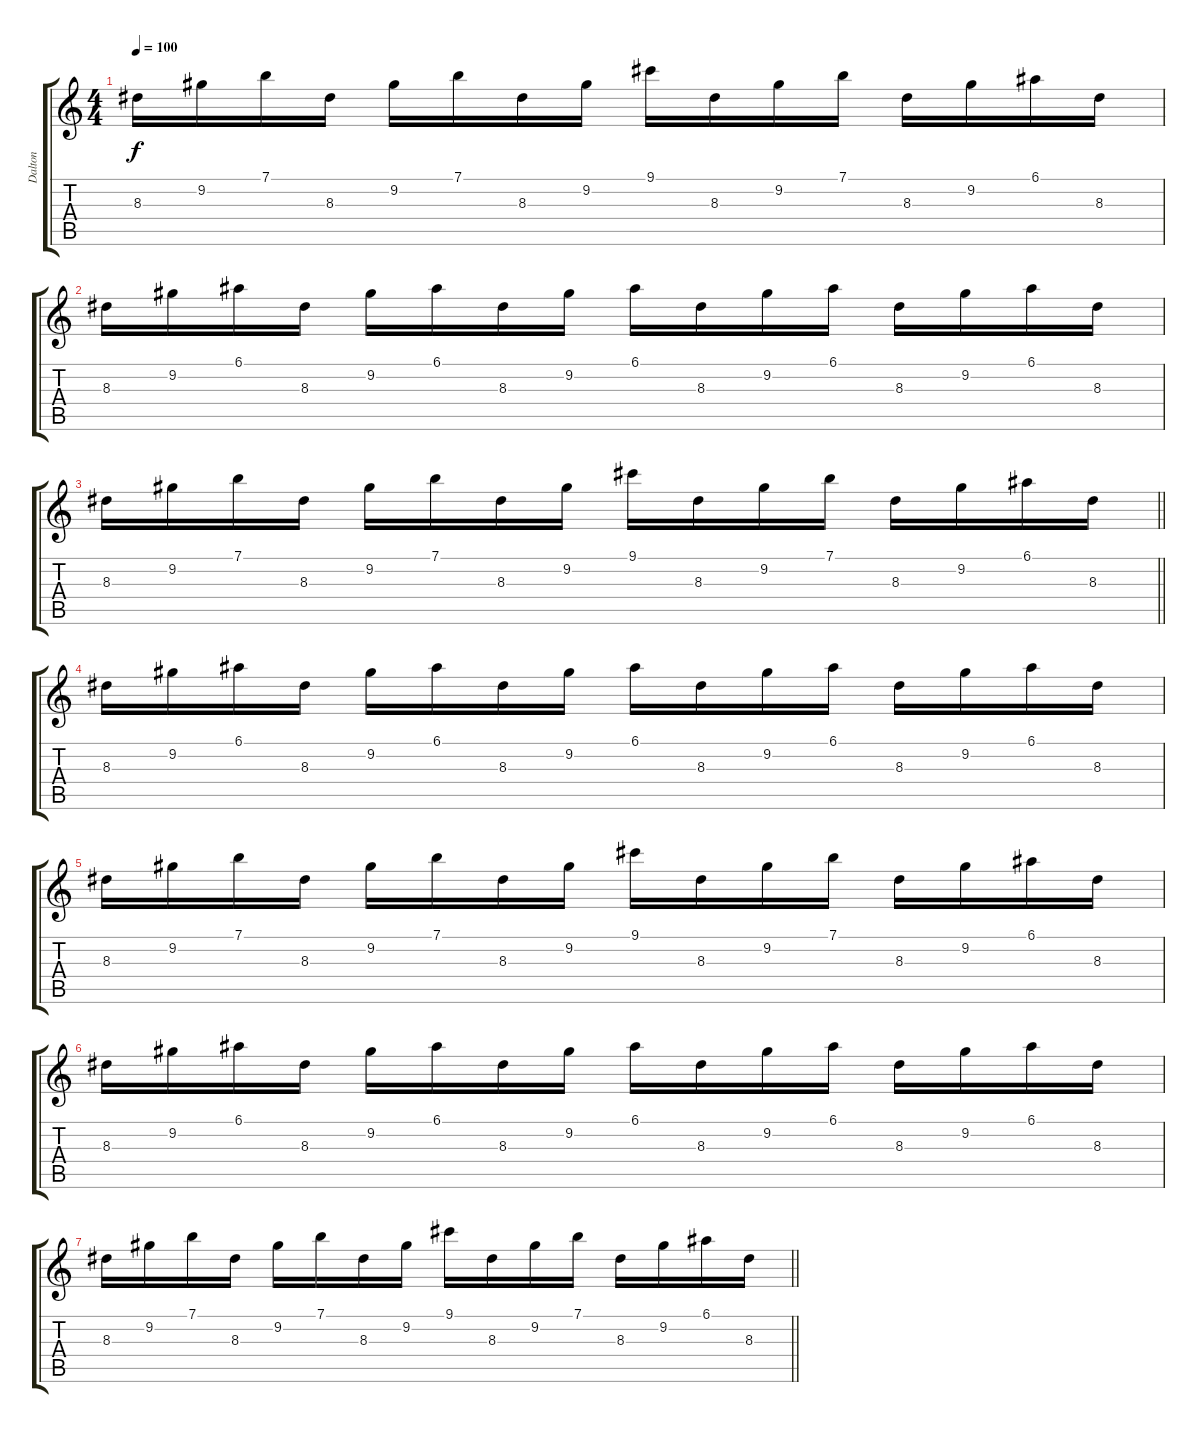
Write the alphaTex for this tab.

\track ("Dalton" "Dalton") {instrument acousticguitarsteel}
\staff {score tabs}
\tuning (E4 B3 G3 D3 A2 E2) {hide}
\ts (4 4)
\tempo 100
\clef g2
\ks c
8.3.16{dy f} 9.2.16 7.1.16 8.3.16 9.2.16 7.1.16 8.3.16 9.2.16 9.1.16 8.3.16 9.2.16 7.1.16 8.3.16 9.2.16 6.1.16 8.3.16 |
8.3.16 9.2.16 6.1.16 8.3.16 9.2.16 6.1.16 8.3.16 9.2.16 6.1.16 8.3.16 9.2.16 6.1.16 8.3.16 9.2.16 6.1.16 8.3.16 |
\barLineRight lightlight
8.3.16 9.2.16 7.1.16 8.3.16 9.2.16 7.1.16 8.3.16 9.2.16 9.1.16 8.3.16 9.2.16 7.1.16 8.3.16 9.2.16 6.1.16 8.3.16 |
8.3.16{volume 0} 9.2.16 6.1.16 8.3.16 9.2.16 6.1.16 8.3.16 9.2.16 6.1.16 8.3.16 9.2.16 6.1.16 8.3.16 9.2.16 6.1.16 8.3.16 |
8.3.16 9.2.16 7.1.16 8.3.16 9.2.16 7.1.16 8.3.16 9.2.16 9.1.16 8.3.16 9.2.16 7.1.16 8.3.16 9.2.16 6.1.16 8.3.16 |
8.3.16 9.2.16 6.1.16 8.3.16 9.2.16 6.1.16 8.3.16 9.2.16 6.1.16 8.3.16 9.2.16 6.1.16 8.3.16 9.2.16 6.1.16 8.3.16 |
\barLineRight lightlight
8.3.16 9.2.16 7.1.16 8.3.16 9.2.16 7.1.16 8.3.16 9.2.16 9.1.16 8.3.16 9.2.16 7.1.16 8.3.16 9.2.16 6.1.16 8.3.16
